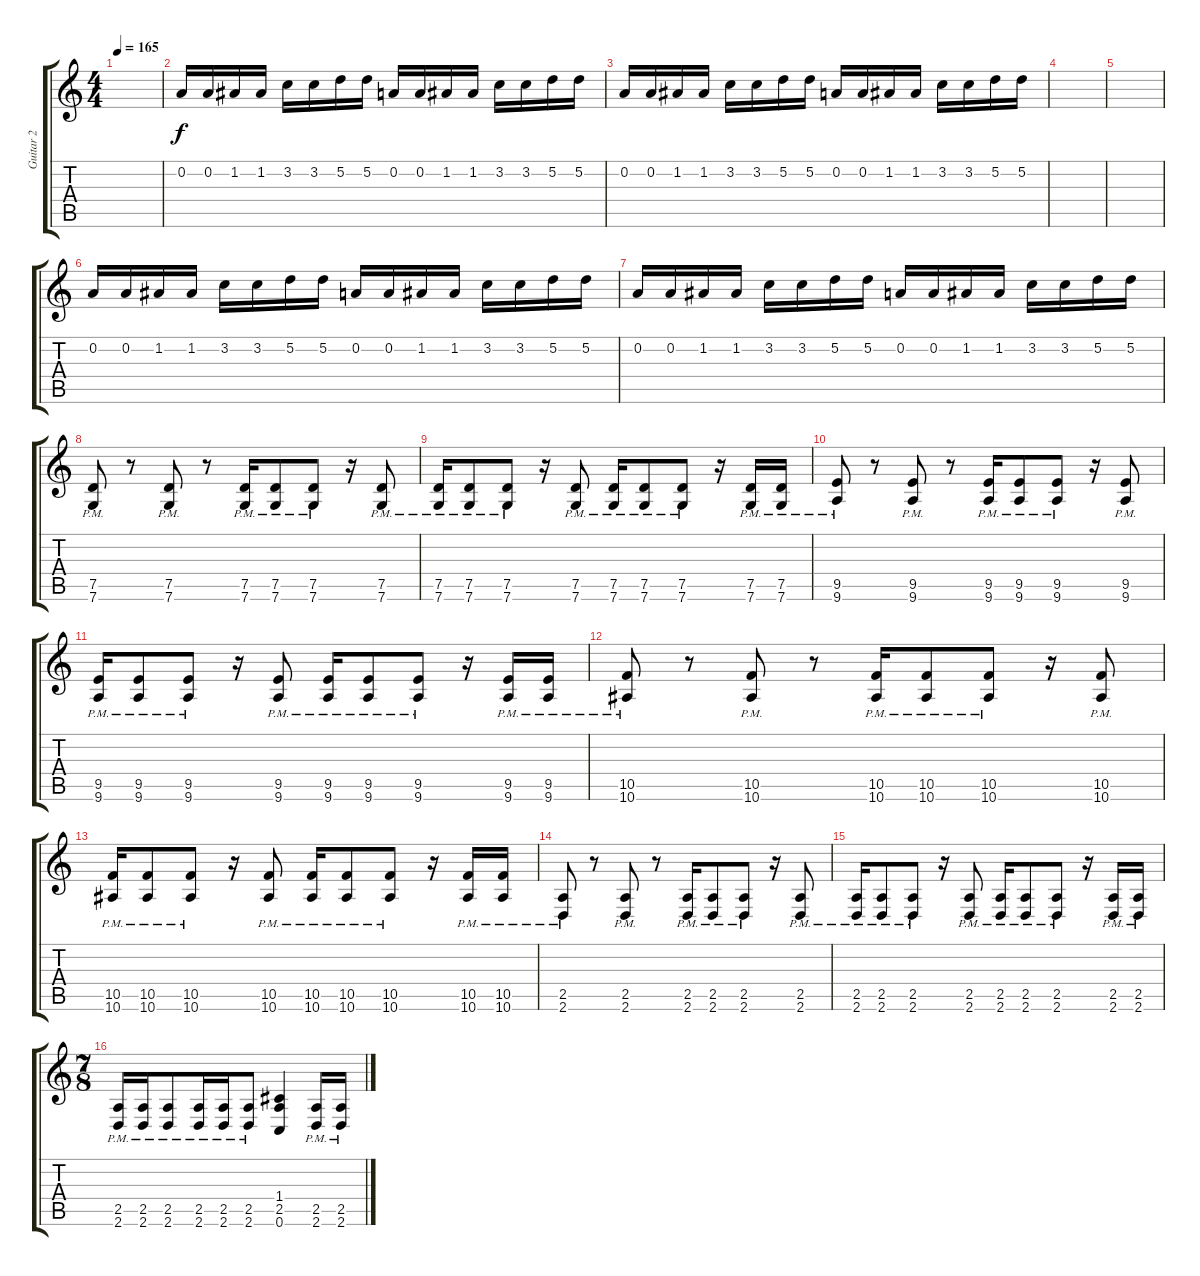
\track ("Guitar 2" "Guitar 2") {instrument distortionguitar}
\staff {score tabs}
\tuning (D4 A3 F3 C3 G2 C2) {hide}
\ts (4 4)
\tempo 165
\clef g2
\ks c
|
0.2.16 0.2.16 1.2.16 1.2.16 3.2.16 3.2.16 5.2.16 5.2.16 0.2.16 0.2.16 1.2.16 1.2.16 3.2.16 3.2.16 5.2.16 5.2.16 |
0.2.16 0.2.16 1.2.16 1.2.16 3.2.16 3.2.16 5.2.16 5.2.16 0.2.16 0.2.16 1.2.16 1.2.16 3.2.16 3.2.16 5.2.16 5.2.16 |
|
|
0.2.16 0.2.16 1.2.16 1.2.16 3.2.16 3.2.16 5.2.16 5.2.16 0.2.16 0.2.16 1.2.16 1.2.16 3.2.16 3.2.16 5.2.16 5.2.16 |
0.2.16 0.2.16 1.2.16 1.2.16 3.2.16 3.2.16 5.2.16 5.2.16 0.2.16 0.2.16 1.2.16 1.2.16 3.2.16 3.2.16 5.2.16 5.2.16 |
(7.5{pm} 7.6{pm}).8 r.8 (7.5{pm} 7.6{pm}).8 r.8 (7.5{pm} 7.6{pm}).16 (7.5{pm} 7.6{pm}).8 (7.5{pm} 7.6{pm}).8 r.16 (7.5{pm} 7.6{pm}).8 |
(7.5{pm} 7.6{pm}).16 (7.5{pm} 7.6{pm}).8 (7.5{pm} 7.6{pm}).8 r.16 (7.5{pm} 7.6{pm}).8 (7.5{pm} 7.6{pm}).16 (7.5{pm} 7.6{pm}).8 (7.5{pm} 7.6{pm}).8 r.16 (7.5{pm} 7.6{pm}).16 (7.5{pm} 7.6{pm}).16 |
(9.5{pm} 9.6{pm}).8 r.8 (9.5{pm} 9.6{pm}).8 r.8 (9.5{pm} 9.6{pm}).16 (9.5{pm} 9.6{pm}).8 (9.5{pm} 9.6{pm}).8 r.16 (9.5{pm} 9.6{pm}).8 |
(9.5{pm} 9.6{pm}).16 (9.5{pm} 9.6{pm}).8 (9.5{pm} 9.6{pm}).8 r.16 (9.5{pm} 9.6{pm}).8 (9.5{pm} 9.6{pm}).16 (9.5{pm} 9.6{pm}).8 (9.5{pm} 9.6{pm}).8 r.16 (9.5{pm} 9.6{pm}).16 (9.5{pm} 9.6{pm}).16 |
(10.5{pm} 10.6{pm}).8 r.8 (10.5{pm} 10.6{pm}).8 r.8 (10.5{pm} 10.6{pm}).16 (10.5{pm} 10.6{pm}).8 (10.5{pm} 10.6{pm}).8 r.16 (10.5{pm} 10.6{pm}).8 |
(10.5{pm} 10.6{pm}).16 (10.5{pm} 10.6{pm}).8 (10.5{pm} 10.6{pm}).8 r.16 (10.5{pm} 10.6{pm}).8 (10.5{pm} 10.6{pm}).16 (10.5{pm} 10.6{pm}).8 (10.5{pm} 10.6{pm}).8 r.16 (10.5{pm} 10.6{pm}).16 (10.5{pm} 10.6{pm}).16 |
(2.5{pm} 2.6{pm}).8 r.8 (2.5{pm} 2.6{pm}).8 r.8 (2.5{pm} 2.6{pm}).16 (2.5{pm} 2.6{pm}).8 (2.5{pm} 2.6{pm}).8 r.16 (2.5{pm} 2.6{pm}).8 |
(2.5{pm} 2.6{pm}).16 (2.5{pm} 2.6{pm}).8 (2.5{pm} 2.6{pm}).8 r.16 (2.5{pm} 2.6{pm}).8 (2.5{pm} 2.6{pm}).16 (2.5{pm} 2.6{pm}).8 (2.5{pm} 2.6{pm}).8 r.16 (2.5{pm} 2.6{pm}).16 (2.5{pm} 2.6{pm}).16 |
\ts (7 8)
(2.5{pm} 2.6{pm}).16 (2.5{pm} 2.6{pm}).16 (2.5{pm} 2.6{pm}).8 (2.5{pm} 2.6{pm}).16 (2.5{pm} 2.6{pm}).16 (2.5{pm} 2.6{pm}).8 (1.4 2.5 0.6).4 (2.5{pm} 2.6{pm}).16 (2.5{pm} 2.6{pm}).16
